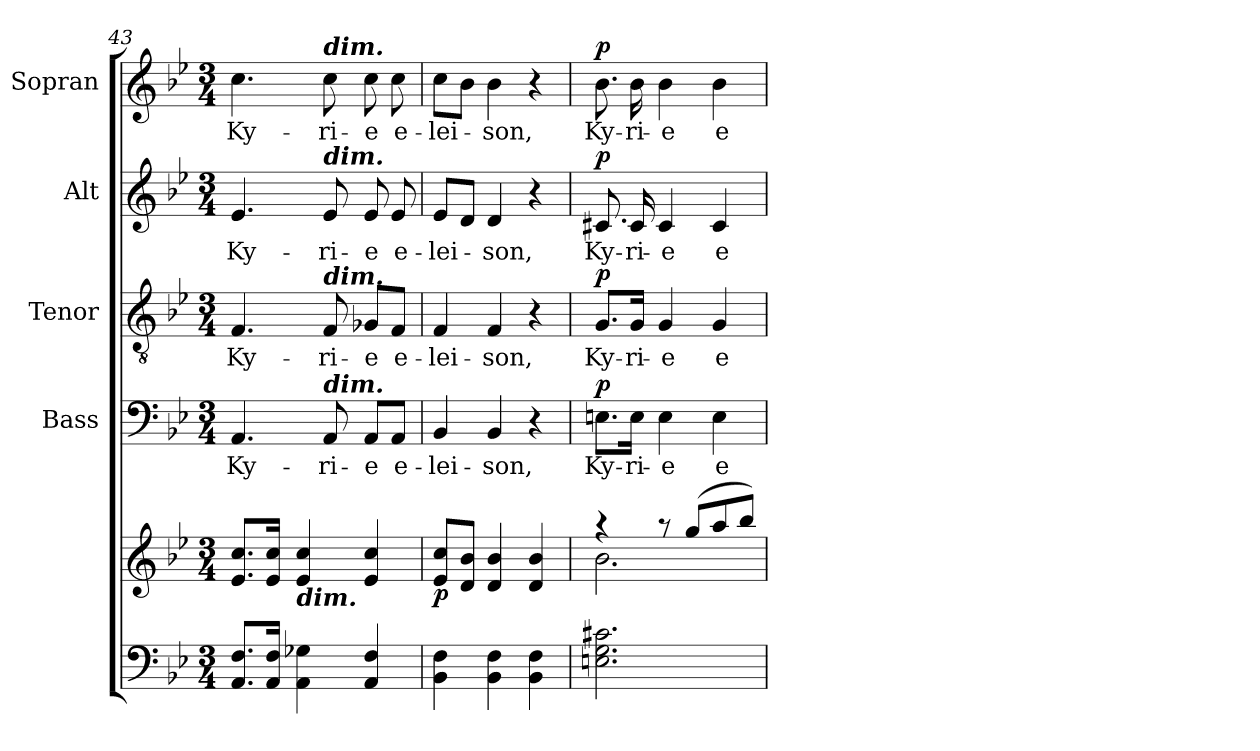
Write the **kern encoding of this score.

**kern	**kern	**dynam	**kern	**text	**dynam	**kern	**text	**dynam	**kern	**text	**dynam	**kern	**text	**dynam
*part5	*part5	*part5	*part4	*part4	*part4	*part3	*part3	*part3	*part2	*part2	*part2	*part1	*part1	*part1
*staff6	*staff5	*staff5/6	*staff4	*staff4	*staff4	*staff3	*staff3	*staff3	*staff2	*staff2	*staff2	*staff1	*staff1	*staff1
*	*	*	*I"Bass	*	*	*I"Tenor	*	*	*I"Alt	*	*	*I"Sopran	*	*
*	*	*	*I'B.	*	*	*I'T.	*	*	*I'A.	*	*	*I'S.	*	*
*clefF4	*clefG2	*	*clefF4	*	*	*clefGv2	*	*	*clefG2	*	*	*clefG2	*	*
*k[b-e-]	*k[b-e-]	*	*k[b-e-]	*	*	*k[b-e-]	*	*	*k[b-e-]	*	*	*k[b-e-]	*	*
*B-:	*B-:	*	*B-:	*	*	*B-:	*	*	*B-:	*	*	*B-:	*	*
*M3/4	*M3/4	*	*M3/4	*	*	*M3/4	*	*	*M3/4	*	*	*M3/4	*	*
=43	=43	=43	=43	=43	=43	=43	=43	=43	=43	=43	=43	=43	=43	=43
!	!	!	!	!LO:LY:b	!	!	!LO:LY:b	!	!	!LO:LY:b	!	!	!LO:LY:b	!
8.AA/ 8.F/L	8.e-/ 8.cc/L	.	4.AA/	Ky-	.	4.F/	Ky-	.	4.e-/	Ky-	.	4.cc\	Ky-	.
16AA/ 16F/Jk	16e-/ 16cc/Jk	.	.	.	.	.	.	.	.	.	.	.	.	.
!	!LO:TX:b:Bi:t=dim.	!	!	!	!	!	!	!	!	!	!	!	!	!
4AA\ 4G-X\	4e-/ 4cc/	.	.	.	.	.	.	.	.	.	.	.	.	.
!	!	!	!	!	!	!	!	!	!	!	!	!LO:TX:a:Bi:t=dim.	!	!
!	!	!	!	!	!	!	!	!	!LO:TX:a:Bi:t=dim.	!	!	!	!	!
!	!	!	!	!	!	!LO:TX:a:Bi:t=dim.	!	!	!	!	!	!	!	!
!	!	!	!LO:TX:a:Bi:t=dim.	!	!	!	!	!	!	!	!	!	!	!
!	!	!	!	!LO:LY:b	!	!	!LO:LY:b	!	!	!LO:LY:b	!	!	!LO:LY:b	!
.	.	.	8AA/	-ri-	.	8F/	-ri-	.	8e-/	-ri-	.	8cc\	-ri-	.
!	!	!	!	!LO:LY:b	!	!	!LO:LY:b	!	!	!LO:LY:b	!	!	!LO:LY:b	!
4AA/ 4F/	4e-/ 4cc/	.	8AA/L	-e	.	8G-X/L	-e	.	8e-/	-e	.	8cc\	-e	.
!	!	!	!	!LO:LY:b	!	!	!LO:LY:b	!	!	!LO:LY:b	!	!	!LO:LY:b	!
.	.	.	8AA/J	e-	.	8F/J	e-	.	8e-/	e-	.	8cc\	e-	.
=44	=44	=44	=44	=44	=44	=44	=44	=44	=44	=44	=44	=44	=44	=44
!	!	!LO:DY:b	!	!LO:LY:b	!	!	!LO:LY:b	!	!	!LO:LY:b	!	!	!LO:LY:b	!
4BB-\ 4F\	8e-/ 8cc/L	p	4BB-/	-lei-	.	4F/	-lei-	.	8e-/L	-lei-	.	8cc\L	-lei-	.
.	8d/ 8b-/J	.	.	.	.	.	.	.	8d/J	.	.	8b-\J	.	.
!	!	!	!	!LO:LY:b	!	!	!LO:LY:b	!	!	!LO:LY:b	!	!	!LO:LY:b	!
4BB-\ 4F\	4d/ 4b-/	.	4BB-/	-son,	.	4F/	-son,	.	4d/	-son,	.	4b-\	-son,	.
4BB-\ 4F\	4d/ 4b-/	.	4r	.	.	4r	.	.	4r	.	.	4r	.	.
!!LO:LB:g=z
=45	=45	=45	=45	=45	=45	=45	=45	=45	=45	=45	=45	=45	=45	=45
*	*^	*	*	*	*	*	*	*	*	*	*	*	*	*
!	!	!	!	!	!LO:LY:b	!LO:DY:a	!	!LO:LY:b	!LO:DY:a	!	!LO:LY:b	!LO:DY:a	!	!LO:LY:b	!LO:DY:a
2.En\ 2.G\ 2.c#X\	4rgg	2.b-\	.	8.En\L	Ky-	p	8.G/L	Ky-	p	8.c#X/	Ky-	p	8.b-\	Ky-	p
!	!	!	!	!	!LO:LY:b	!	!	!LO:LY:b	!	!	!LO:LY:b	!	!	!LO:LY:b	!
.	.	.	.	16E\Jk	-ri-	.	16G/Jk	-ri-	.	16c#/	-ri-	.	16b-\	-ri-	.
!	!	!	!	!	!LO:LY:b	!	!	!LO:LY:b	!	!	!LO:LY:b	!	!	!LO:LY:b	!
.	8rgg	.	.	4E\	-e	.	4G/	-e	.	4c#/	-e	.	4b-\	-e	.
.	(>8gg/L	.	.	.	.	.	.	.	.	.	.	.	.	.	.
!	!	!	!	!	!LO:LY:b	!	!	!LO:LY:b	!	!	!LO:LY:b	!	!	!LO:LY:b	!
.	8aa/	.	.	4E\	e-	.	4G/	e-	.	4c#/	e-	.	4b-\	e-	.
.	8bb-/J)	.	.	.	.	.	.	.	.	.	.	.	.	.	.
*	*v	*v	*	*	*	*	*	*	*	*	*	*	*	*	*
=	=	=	=	=	=	=	=	=	=	=	=	=	=	=
*-	*-	*-	*-	*-	*-	*-	*-	*-	*-	*-	*-	*-	*-	*-
